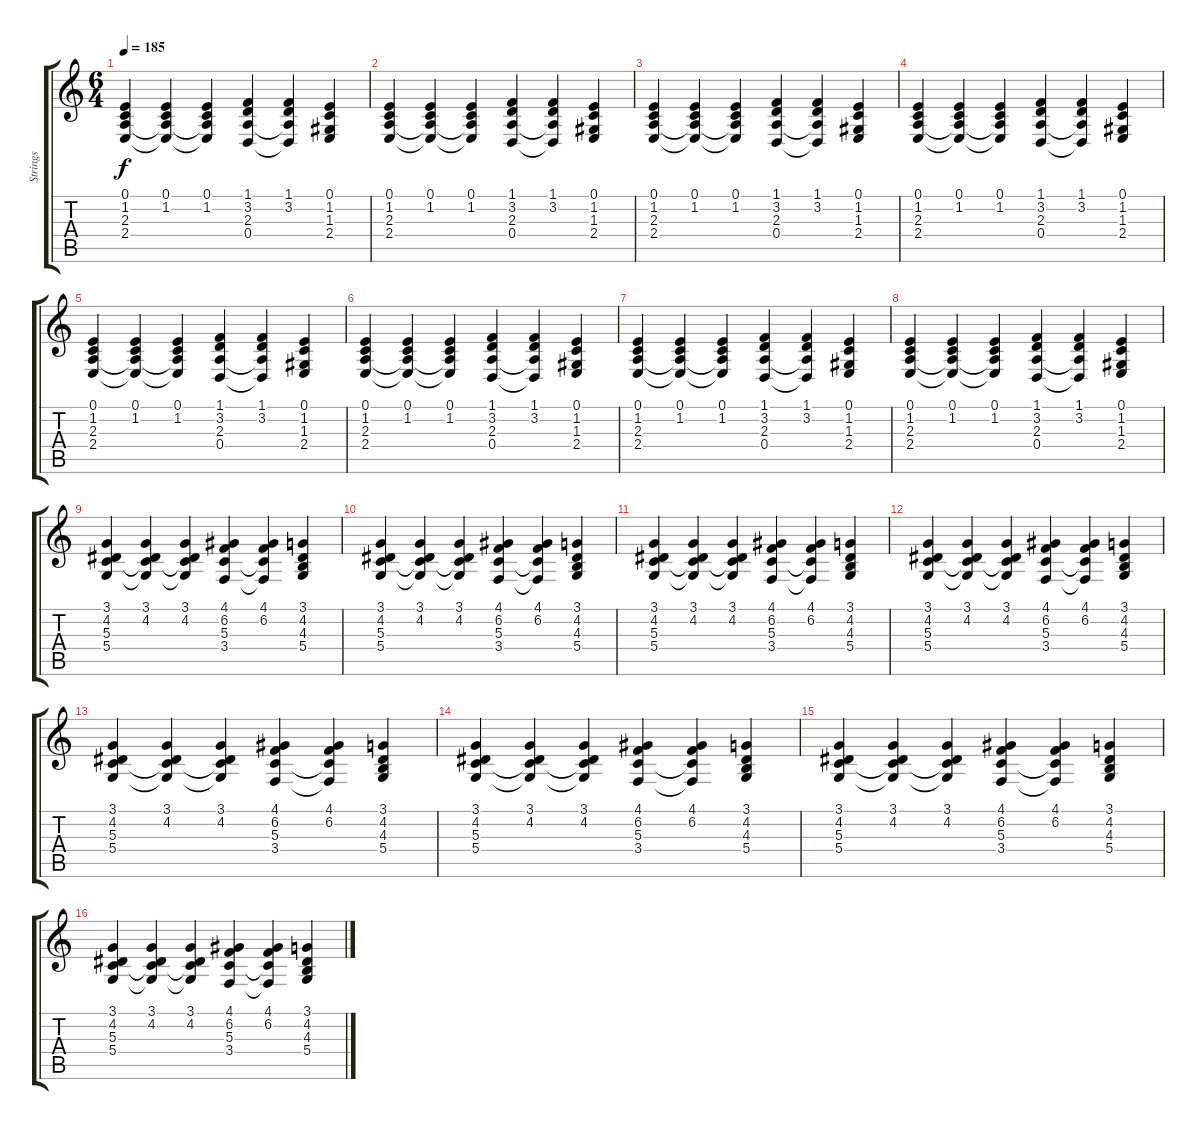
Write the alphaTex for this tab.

\track ("Strings" "Strings") {instrument synthstrings1}
\staff {score tabs}
\tuning (E4 B3 G3 D3 A2 E2) {hide}
\ts (6 4)
\tempo 185
\clef g2
\ks c
(0.1 1.2 2.3 2.4).4{dy f} (0.1 1.2 2.3{t} 2.4{t}).4 (0.1 1.2 2.3{t} 2.4{t}).4 (1.1 3.2 2.3 0.4).4 (1.1 3.2 2.3{t} 0.4{t}).4 (0.1 1.2 1.3 2.4).4 |
(0.1 1.2 2.3 2.4).4 (0.1 1.2 2.3{t} 2.4{t}).4 (0.1 1.2 2.3{t} 2.4{t}).4 (1.1 3.2 2.3 0.4).4 (1.1 3.2 2.3{t} 0.4{t}).4 (0.1 1.2 1.3 2.4).4 |
(0.1 1.2 2.3 2.4).4 (0.1 1.2 2.3{t} 2.4{t}).4 (0.1 1.2 2.3{t} 2.4{t}).4 (1.1 3.2 2.3 0.4).4 (1.1 3.2 2.3{t} 0.4{t}).4 (0.1 1.2 1.3 2.4).4 |
(0.1 1.2 2.3 2.4).4 (0.1 1.2 2.3{t} 2.4{t}).4 (0.1 1.2 2.3{t} 2.4{t}).4 (1.1 3.2 2.3 0.4).4 (1.1 3.2 2.3{t} 0.4{t}).4 (0.1 1.2 1.3 2.4).4 |
(0.1 1.2 2.3 2.4).4 (0.1 1.2 2.3{t} 2.4{t}).4 (0.1 1.2 2.3{t} 2.4{t}).4 (1.1 3.2 2.3 0.4).4 (1.1 3.2 2.3{t} 0.4{t}).4 (0.1 1.2 1.3 2.4).4 |
(0.1 1.2 2.3 2.4).4 (0.1 1.2 2.3{t} 2.4{t}).4 (0.1 1.2 2.3{t} 2.4{t}).4 (1.1 3.2 2.3 0.4).4 (1.1 3.2 2.3{t} 0.4{t}).4 (0.1 1.2 1.3 2.4).4 |
(0.1 1.2 2.3 2.4).4 (0.1 1.2 2.3{t} 2.4{t}).4 (0.1 1.2 2.3{t} 2.4{t}).4 (1.1 3.2 2.3 0.4).4 (1.1 3.2 2.3{t} 0.4{t}).4 (0.1 1.2 1.3 2.4).4 |
(0.1 1.2 2.3 2.4).4 (0.1 1.2 2.3{t} 2.4{t}).4 (0.1 1.2 2.3{t} 2.4{t}).4 (1.1 3.2 2.3 0.4).4 (1.1 3.2 2.3{t} 0.4{t}).4 (0.1 1.2 1.3 2.4).4 |
(3.1 4.2 5.3 5.4).4 (3.1 4.2 5.3{t} 5.4{t}).4 (3.1 4.2 5.3{t} 5.4{t}).4 (4.1 6.2 5.3 3.4).4 (4.1 6.2 5.3{t} 3.4{t}).4 (3.1 4.2 4.3 5.4).4 |
(3.1 4.2 5.3 5.4).4 (3.1 4.2 5.3{t} 5.4{t}).4 (3.1 4.2 5.3{t} 5.4{t}).4 (4.1 6.2 5.3 3.4).4 (4.1 6.2 5.3{t} 3.4{t}).4 (3.1 4.2 4.3 5.4).4 |
(3.1 4.2 5.3 5.4).4 (3.1 4.2 5.3{t} 5.4{t}).4 (3.1 4.2 5.3{t} 5.4{t}).4 (4.1 6.2 5.3 3.4).4 (4.1 6.2 5.3{t} 3.4{t}).4 (3.1 4.2 4.3 5.4).4 |
(3.1 4.2 5.3 5.4).4 (3.1 4.2 5.3{t} 5.4{t}).4 (3.1 4.2 5.3{t} 5.4{t}).4 (4.1 6.2 5.3 3.4).4 (4.1 6.2 5.3{t} 3.4{t}).4 (3.1 4.2 4.3 5.4).4 |
(3.1 4.2 5.3 5.4).4 (3.1 4.2 5.3{t} 5.4{t}).4 (3.1 4.2 5.3{t} 5.4{t}).4 (4.1 6.2 5.3 3.4).4 (4.1 6.2 5.3{t} 3.4{t}).4 (3.1 4.2 4.3 5.4).4 |
(3.1 4.2 5.3 5.4).4 (3.1 4.2 5.3{t} 5.4{t}).4 (3.1 4.2 5.3{t} 5.4{t}).4 (4.1 6.2 5.3 3.4).4 (4.1 6.2 5.3{t} 3.4{t}).4 (3.1 4.2 4.3 5.4).4 |
(3.1 4.2 5.3 5.4).4 (3.1 4.2 5.3{t} 5.4{t}).4 (3.1 4.2 5.3{t} 5.4{t}).4 (4.1 6.2 5.3 3.4).4 (4.1 6.2 5.3{t} 3.4{t}).4 (3.1 4.2 4.3 5.4).4 |
(3.1 4.2 5.3 5.4).4 (3.1 4.2 5.3{t} 5.4{t}).4 (3.1 4.2 5.3{t} 5.4{t}).4 (4.1 6.2 5.3 3.4).4 (4.1 6.2 5.3{t} 3.4{t}).4 (3.1 4.2 4.3 5.4).4
